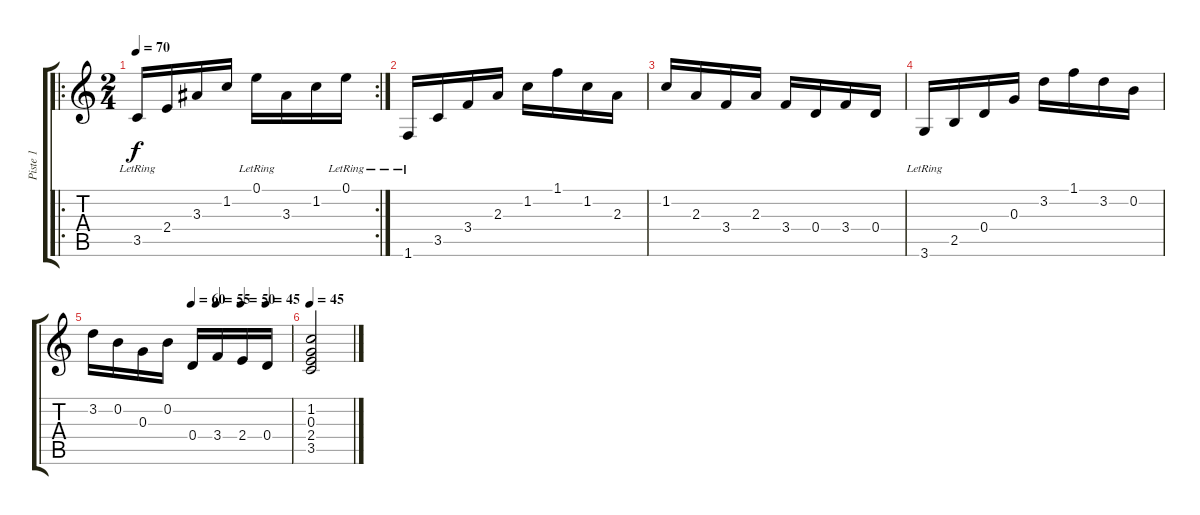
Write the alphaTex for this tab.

\track ("Piste 1" "Piste 1") {instrument acousticguitarnylon}
\staff {score tabs}
\tuning (E4 B3 G3 D3 A2 E2) {hide}
\ro
\rc 2
\ts (2 4)
\tempo 70
\clef g2
\ks c
3.5{lr}.16{dy f} 2.4.16 3.3.16 1.2.16 0.1{lr}.16 3.3.16 1.2.16 0.1{lr}.16 |
1.6{lr}.16 3.5.16 3.4.16 2.3.16 1.2.16 1.1.16 1.2.16 2.3.16 |
1.2.16 2.3.16 3.4.16 2.3.16 3.4.16 0.4.16 3.4.16 0.4.16 |
3.6{lr}.16 2.5.16 0.4.16 0.3.16 3.2.16 1.1.16 3.2.16 0.2.16 |
\tempo (60 0.5)
\tempo (55 0.625)
\tempo (50 0.75)
\tempo (45 0.875)
3.2.16 0.2.16 0.3.16 0.2.16 0.4.16 3.4.16 2.4.16 0.4.16 |
\tempo 45
(1.2 0.3 2.4 3.5).2
